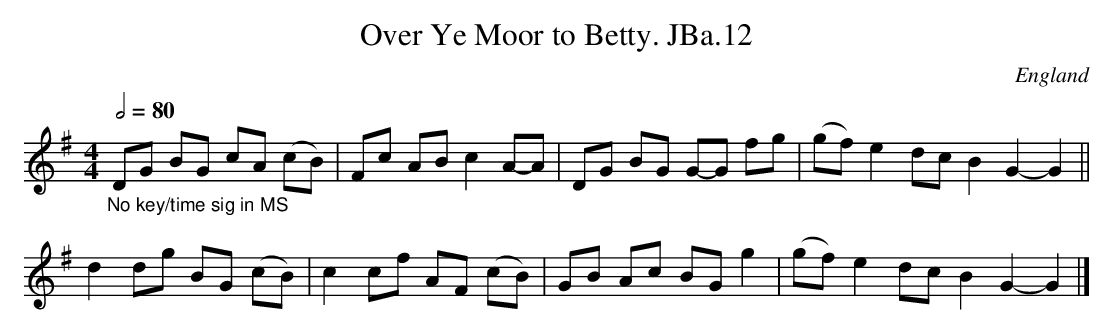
X:1
T:Over Ye Moor to Betty. JBa.12
M:4/4
L:1/8
Q:1/2=80
O:England
K:G major
"_No key/time sig in MS"  DG BG cA (cB) | Fc AB c2 A-A |\
DG BG G-G fg | (gf) e2 dc B2 G2-G2 ||!
d2 dg BG (cB) | c2 cf AF (cB) |\
GB Ac BG g2 | (gf) e2 dc B2 G2-G2 |]
